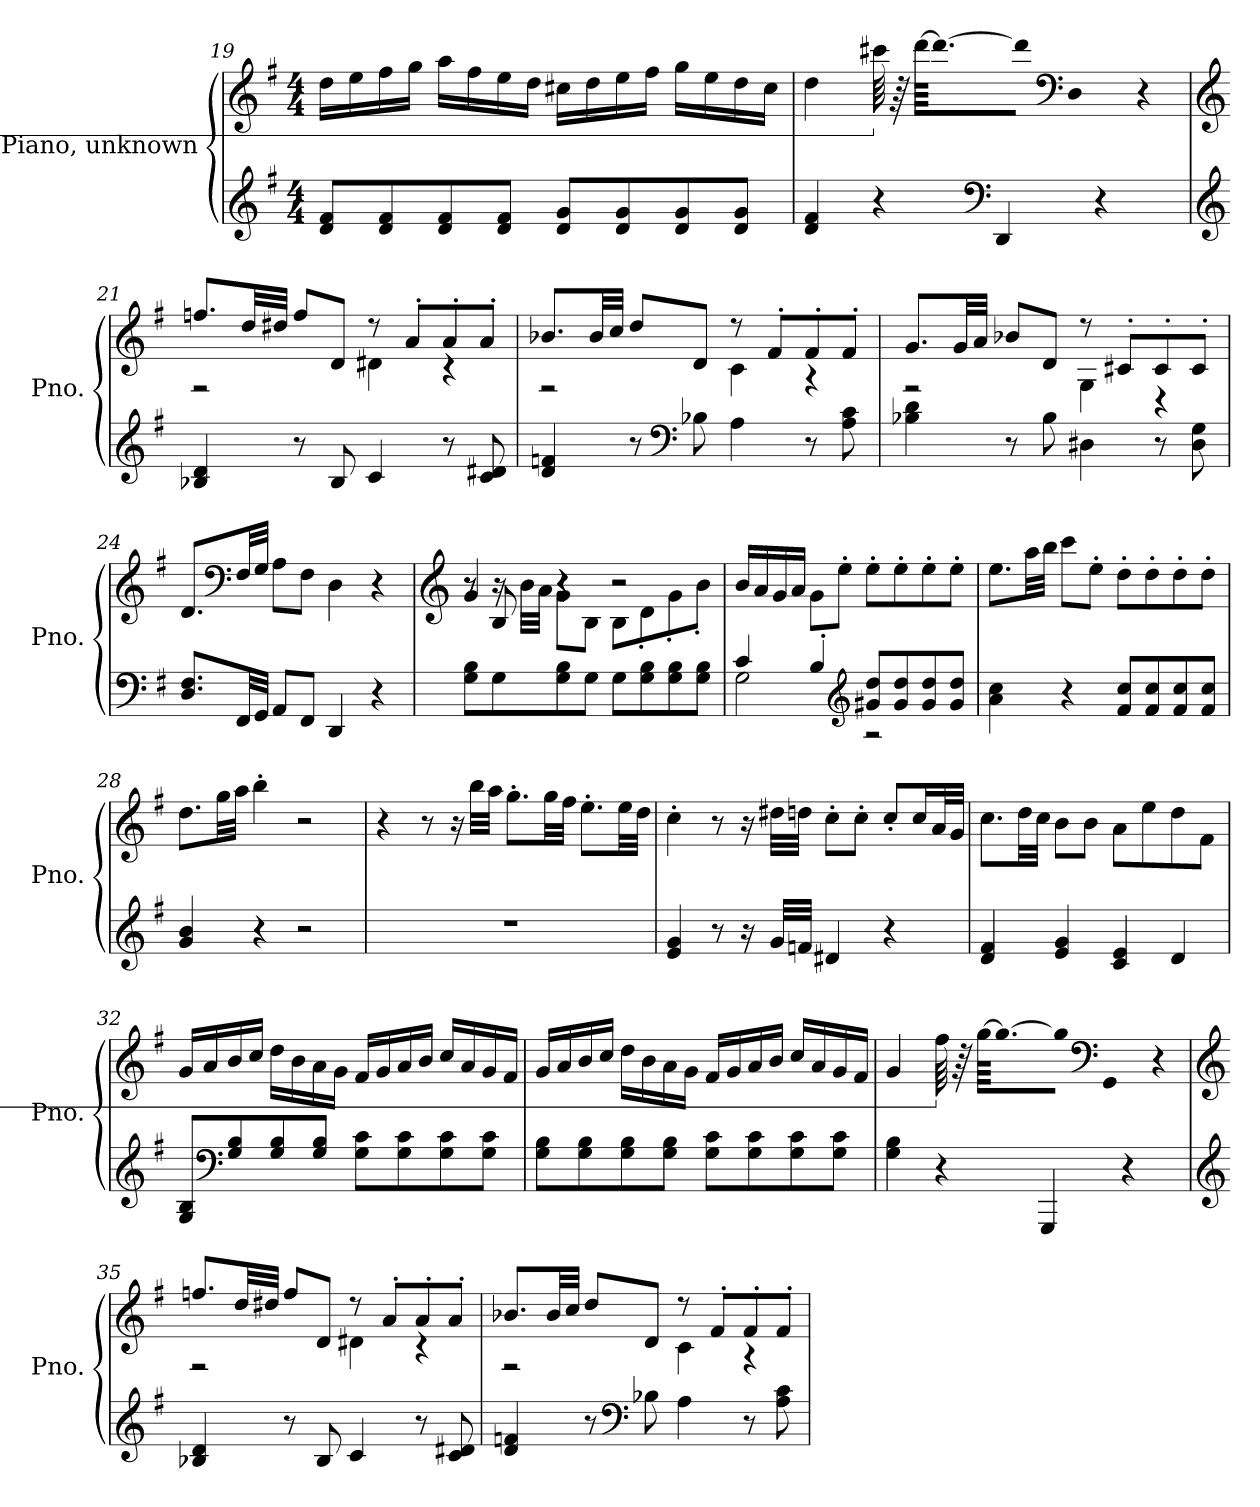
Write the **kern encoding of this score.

**kern	**kern
*part1	*part1
*staff2	*staff1
*I"Piano, unknown	*
*I'Pno.	*
!!LO:LB:g=z
*clefG2	*clefG2
*k[f#]	*k[f#]
*M4/4	*M4/4
=19	=19
8d/ 8f#/L	16dd\LL
.	16ee\
8d/ 8f#/	16ff#\
.	16gg\JJ
8d/ 8f#/	16aa\LL
.	16ff#\
8d/ 8f#/J	16ee\
.	16dd\JJ
8d/ 8g/L	16cc#X\LL
.	16dd\
8d/ 8g/	16ee\
.	16ff#\JJ
8d/ 8g/	16gg\LL
.	16ee\
8d/ 8g/J	16dd\
.	16cc#\JJ
=20	=20
4d/ 4f#/	4dd\
4r	96ccc#X\
.	96r
.	[96ddd\KKLL
.	16.ddd\J_
.	8ddd\J]
*clefF4	*clefF4
4DD/	4D\
4r	4r
=21	=21
*clefG2	*clefG2
*	*^
4B-X/ 4d/	8.ffn/L	2r
.	32dd/LL	.
.	32dd#X/JJJ	.
8r	8ff/L	.
8B-/	8d/J	.
4c/	8r	4d#X\
.	8a'/L	.
8r	8a'/	4r
8c/ 8d#X/	8a'/J	.
!!LO:LB:g=z	!!
=22	=22	=22
4d/ 4fn/	8.b-X/L	2r
.	32b-/LL	.
.	32cc/JJJ	.
8r	8dd/L	.
*clefF4	*	*
8B-X\	8d/J	.
4A\	8r	4c\
.	8f#'/L	.
8r	8f#'/	4r
8A\ 8c\	8f#'/J	.
=23	=23	=23
4B-X\ 4d\	8.g/L	2r
.	32g/LL	.
.	32a/JJJ	.
8r	8b-X/L	.
8B-\	8d/J	.
4D#X\	8r	4G\
.	8c#X'/L	.
8r	8c#'/	4r
8D#\ 8G\	8c#'/J	.
*	*v	*v
=24	=24
8.D/ 8.F#/L	8.d/L
*	*clefF4
32FF#/LL	32F#/LL
32GG/JJJ	32G/JJJ
8AA/L	8A\L
8FF#/J	8F#\J
4DD/	4D\
4r	4r
!!LO:LB:g=z
=25	=25
*	*clefG2
*	*^
*	*	*^
8G\ 8B\L	4g/	8r	8r
8G\	.	16r	8B/
.	.	32b\LLL	.
.	.	32a\JJJ	.
8G\ 8B\	4r	8g\L	4r
8G\J	.	8B\J	.
8G\L	2r	8B\L	2r
8G\ 8B\	.	8d'\	.
8G\ 8B\	.	8g'\	.
8G\ 8B\J	.	8b'\J	.
*	*v	*v	*v
=26	=26
*^	*
4c/	2G\	16b/LL
.	.	16a/
.	.	16g/
.	.	16a/JJ
4B'/	.	8g\L
.	.	8ee'\J
*clefG2	*	*
8g#X/ 8dd/L	2r	8ee'\L
8g#/ 8dd/	.	8ee'\
8g#/ 8dd/	.	8ee'\
8g#/ 8dd/J	.	8ee'\J
*v	*v	*
=27	=27
4a\ 4cc\	8.ee\L
.	32aa\LL
.	32bb\JJJ
4r	8ccc\L
.	8ee'\J
8f#/ 8cc/L	8dd'\L
8f#/ 8cc/	8dd'\
8f#/ 8cc/	8dd'\
8f#/ 8cc/J	8dd'\J
=28	=28
4g/ 4b/	8.dd\L
.	32gg\LL
.	32aa\JJJ
4r	4bb'\
2r	2r
!!LO:LB:g=z
=29	=29
1r	4r
.	8r
.	16r
.	32bb\LLL
.	32aa\JJJ
.	8.gg'\L
.	32gg\LL
.	32ff#\JJJ
.	8.ee'\L
.	32ee\LL
.	32dd\JJJ
=30	=30
4e/ 4g/	4cc'\
8r	8r
16r	16r
32g/LLL	32dd#X\LLL
32fn/JJJ	32ddn\JJJ
4d#X/	8cc'\L
.	8cc'\J
4r	8cc'/L
.	16cc/L
.	32a/L
.	32g/JJJ
=31	=31
4d/ 4f#/	8.cc\L
.	32dd\LL
.	32cc\JJJ
4e/ 4g/	8b\L
.	8b\J
4c/ 4e/	8a\L
.	8ee\
4d/	8dd\
.	8f#\J
!!LO:LB:g=z
=32	=32
8G/ 8B/L	16g/LL
.	16a/
*clefF4	*
8G/ 8B/	16b/
.	16cc/JJ
8G/ 8B/	16dd\LL
.	16b\
8G/ 8B/J	16a\
.	16g\JJ
8G\ 8c\L	16f#/LL
.	16g/
8G\ 8c\	16a/
.	16b/JJ
8G\ 8c\	16cc/LL
.	16a/
8G\ 8c\J	16g/
.	16f#/JJ
=33	=33
8G\ 8B\L	16g/LL
.	16a/
8G\ 8B\	16b/
.	16cc/JJ
8G\ 8B\	16dd\LL
.	16b\
8G\ 8B\J	16a\
.	16g\JJ
8G\ 8c\L	16f#/LL
.	16g/
8G\ 8c\	16a/
.	16b/JJ
8G\ 8c\	16cc/LL
.	16a/
8G\ 8c\J	16g/
.	16f#/JJ
=34	=34
4G\ 4B\	4g/
4r	96ff#\
.	96r
.	[96gg\KKLL
.	16.gg\J_
.	8gg\J]
*	*clefF4
4GGG/	4GG/
4r	4r
!!LO:PB:g=z
=35	=35
*clefG2	*clefG2
*	*^
4B-X/ 4d/	8.ffn/L	2r
.	32dd/LL	.
.	32dd#X/JJJ	.
8r	8ff/L	.
8B-/	8d/J	.
4c/	8r	4d#X\
.	8a'/L	.
8r	8a'/	4r
8c/ 8d#X/	8a'/J	.
=36	=36	=36
4d/ 4fn/	8.b-X/L	2r
.	32b-/LL	.
.	32cc/JJJ	.
8r	8dd/L	.
*clefF4	*	*
8B-X\	8d/J	.
4A\	8r	4c\
.	8f#'/L	.
8r	8f#'/	4r
8A\ 8c\	8f#'/J	.
*	*v	*v
=	=
*-	*-
